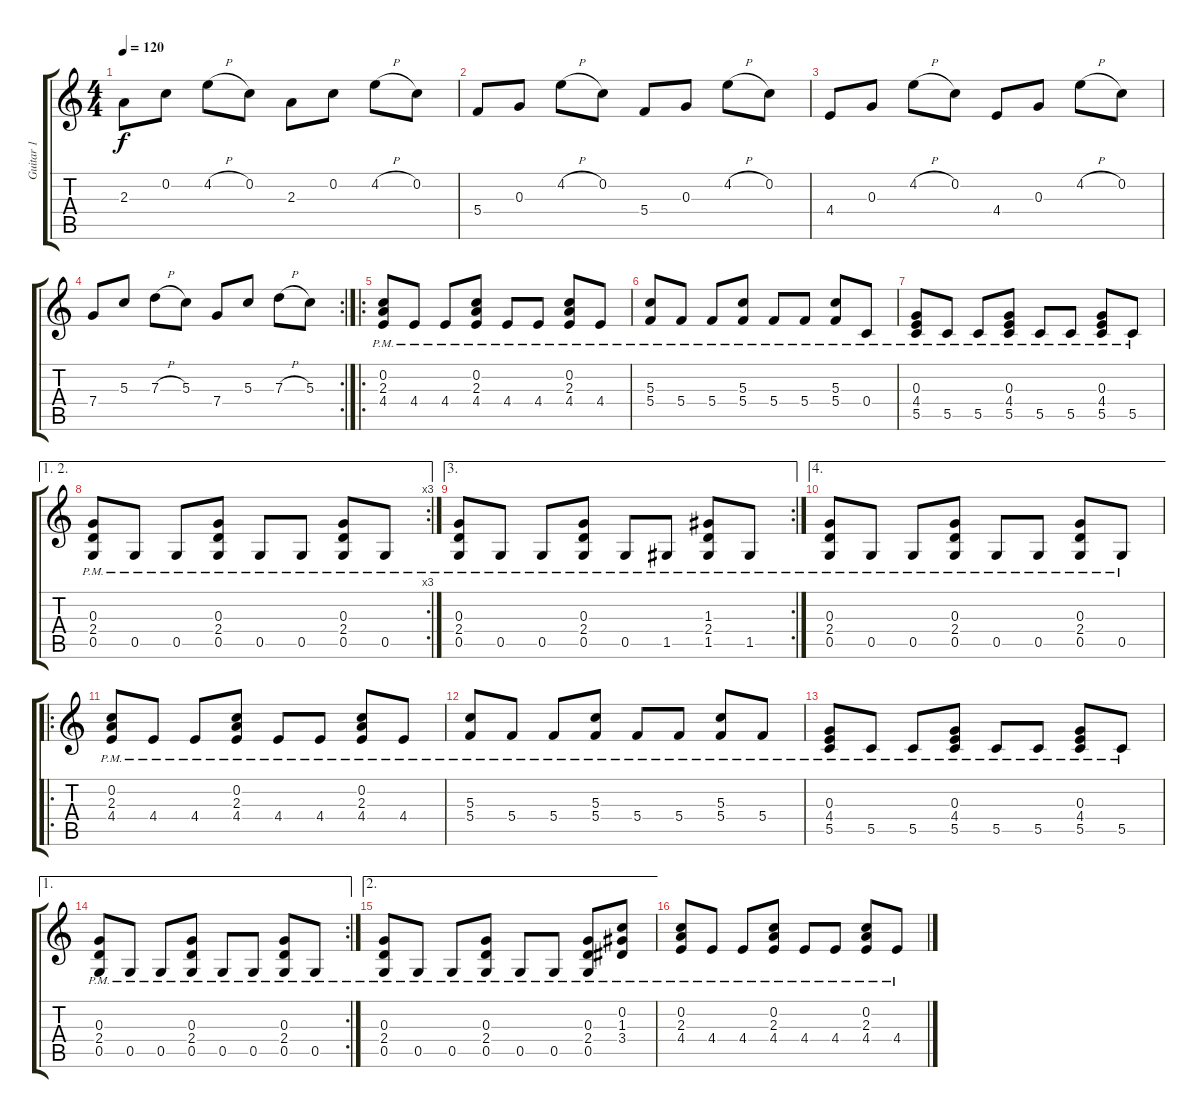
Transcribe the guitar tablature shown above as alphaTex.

\track ("Guitar 1" "Guitar 1") {instrument acousticguitarsteel}
\staff {score tabs}
\tuning (E4 C4 G3 C3 G2 C2) {hide}
\ts (4 4)
\tempo 120
\clef g2
\ks c
2.3.8{dy f instrument acousticguitarsteel} 0.2.8 4.2{h}.8 0.2.8 2.3.8 0.2.8 4.2{h}.8 0.2.8 |
5.4.8 0.3.8 4.2{h}.8 0.2.8 5.4.8 0.3.8 4.2{h}.8 0.2.8 |
4.4.8 0.3.8 4.2{h}.8 0.2.8 4.4.8 0.3.8 4.2{h}.8 0.2.8 |
\rc 2
7.4.8 5.3.8 7.3{h}.8 5.3.8 7.4.8 5.3.8 7.3{h}.8 5.3.8 |
\ro
(0.2{pm} 2.3{pm} 4.4{pm}).8 4.4{pm}.8 4.4{pm}.8 (0.2{pm} 2.3{pm} 4.4{pm}).8 4.4{pm}.8 4.4{pm}.8 (0.2{pm} 2.3{pm} 4.4{pm}).8 4.4{pm}.8 |
(5.3{pm} 5.4{pm}).8 5.4{pm}.8 5.4{pm}.8 (5.3{pm} 5.4{pm}).8 5.4{pm}.8 5.4{pm}.8 (5.3{pm} 5.4{pm}).8 0.4{pm}.8 |
(0.3{pm} 4.4{pm} 5.5{pm}).8 5.5{pm}.8 5.5{pm}.8 (0.3{pm} 4.4{pm} 5.5{pm}).8 5.5{pm}.8 5.5{pm}.8 (0.3{pm} 4.4{pm} 5.5{pm}).8 5.5{pm}.8 |
\ae (1 2)
\rc 3
(0.3{pm} 2.4{pm} 0.5{pm}).8 0.5{pm}.8 0.5{pm}.8 (0.3{pm} 2.4{pm} 0.5{pm}).8 0.5{pm}.8 0.5{pm}.8 (0.3{pm} 2.4{pm} 0.5{pm}).8 0.5{pm}.8 |
\ae 3
\rc 2
(0.3{pm} 2.4{pm} 0.5{pm}).8 0.5{pm}.8 0.5{pm}.8 (0.3{pm} 2.4{pm} 0.5{pm}).8 0.5{pm}.8 1.5{pm}.8 (1.3{pm} 2.4{pm} 1.5{pm}).8 1.5{pm}.8 |
\ae 4
(0.3{pm} 2.4{pm} 0.5{pm}).8 0.5{pm}.8 0.5{pm}.8 (0.3{pm} 2.4{pm} 0.5{pm}).8 0.5{pm}.8 0.5{pm}.8 (0.3{pm} 2.4{pm} 0.5{pm}).8 0.5{pm}.8 |
\ro
(0.2{pm} 2.3{pm} 4.4{pm}).8 4.4{pm}.8 4.4{pm}.8 (0.2{pm} 2.3{pm} 4.4{pm}).8 4.4{pm}.8 4.4{pm}.8 (0.2{pm} 2.3{pm} 4.4{pm}).8 4.4{pm}.8 |
(5.3{pm} 5.4{pm}).8 5.4{pm}.8 5.4{pm}.8 (5.3{pm} 5.4{pm}).8 5.4{pm}.8 5.4{pm}.8 (5.3{pm} 5.4{pm}).8 5.4{pm}.8 |
(0.3{pm} 4.4{pm} 5.5{pm}).8 5.5{pm}.8 5.5{pm}.8 (0.3{pm} 4.4{pm} 5.5{pm}).8 5.5{pm}.8 5.5{pm}.8 (0.3{pm} 4.4{pm} 5.5{pm}).8 5.5{pm}.8 |
\ae 1
\rc 2
(0.3{pm} 2.4{pm} 0.5{pm}).8 0.5{pm}.8 0.5{pm}.8 (0.3{pm} 2.4{pm} 0.5{pm}).8 0.5{pm}.8 0.5{pm}.8 (0.3{pm} 2.4{pm} 0.5{pm}).8 0.5{pm}.8 |
\ae 2
(0.3{pm} 2.4{pm} 0.5{pm}).8 0.5{pm}.8 0.5{pm}.8 (0.3{pm} 2.4{pm} 0.5{pm}).8 0.5{pm}.8 0.5{pm}.8 (0.3{pm} 2.4{pm} 0.5{pm}).8 (0.2{pm} 1.3{pm} 3.4{pm}).8 |
(0.2{pm} 2.3{pm} 4.4{pm}).8 4.4{pm}.8 4.4{pm}.8 (0.2{pm} 2.3{pm} 4.4{pm}).8 4.4{pm}.8 4.4{pm}.8 (0.2{pm} 2.3{pm} 4.4{pm}).8 4.4{pm}.8
